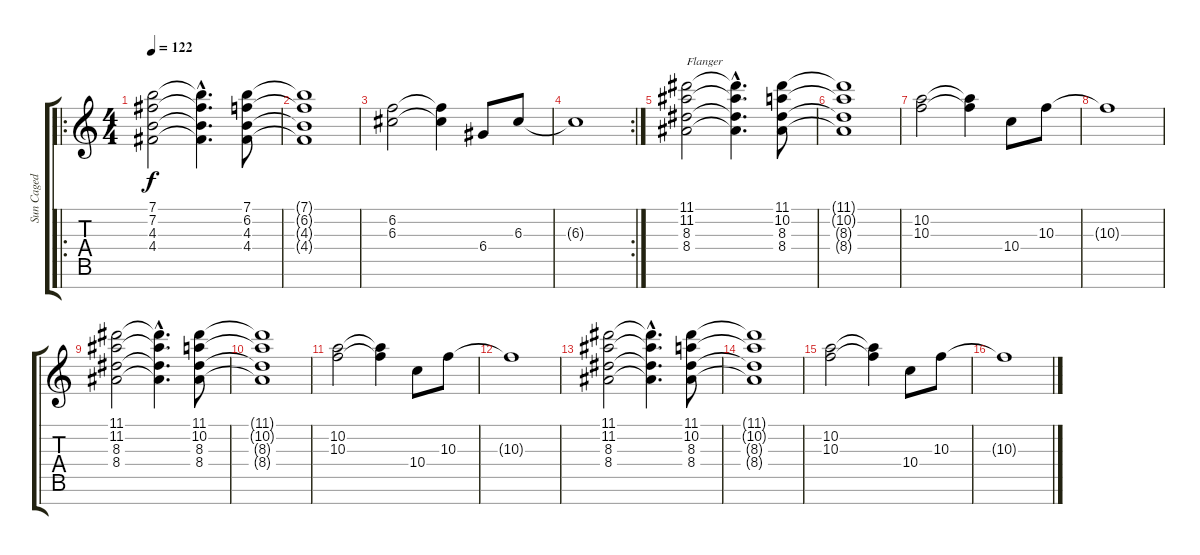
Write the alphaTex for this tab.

\track ("Sun Caged" "Sun Caged") {instrument distortionguitar}
\staff {score tabs}
\tuning (E4 B3 G3 D3 A2 E2 B1) {hide}
\ro
\ts (4 4)
\tempo 122
\clef g2
\ks c
(7.1 7.2 4.3 4.4).2{dy f} (7.1{hac t} 7.2{hac t} 4.3{hac t} 4.4{hac t}).4{d} (7.1 6.2 4.3 4.4).8 |
(7.1{t} 6.2{t} 4.3{t} 4.4{t}).1 |
(6.2 6.3).2 (6.2{t} 6.3{t}).4 6.4.8 6.3.8 |
\rc 2
6.3{t}.1 |
(11.1 11.2 8.3 8.4).2{txt "Flanger"} (11.1{hac t} 11.2{hac t} 8.3{hac t} 8.4{hac t}).4{d} (11.1 10.2 8.3 8.4).8 |
(11.1{t} 10.2{t} 8.3{t} 8.4{t}).1 |
(10.2 10.3).2 (10.2{t} 10.3{t}).4 10.4.8 10.3.8 |
10.3{t}.1{volume 15} |
(11.1 11.2 8.3 8.4).2{volume 9} (11.1{hac t} 11.2{hac t} 8.3{hac t} 8.4{hac t}).4{d} (11.1 10.2 8.3 8.4).8{volume 10} |
(11.1{t} 10.2{t} 8.3{t} 8.4{t}).1 |
(10.2 10.3).2{volume 6} (10.2{t} 10.3{t}).4 10.4.8 10.3.8 |
10.3{t}.1{volume 6} |
(11.1 11.2 8.3 8.4).2 (11.1{hac t} 11.2{hac t} 8.3{hac t} 8.4{hac t}).4{d} (11.1 10.2 8.3 8.4).8{volume 2} |
(11.1{t} 10.2{t} 8.3{t} 8.4{t}).1 |
(10.2 10.3).2 (10.2{t} 10.3{t}).4 10.4.8{volume 0} 10.3.8 |
10.3{t}.1{volume 0}
